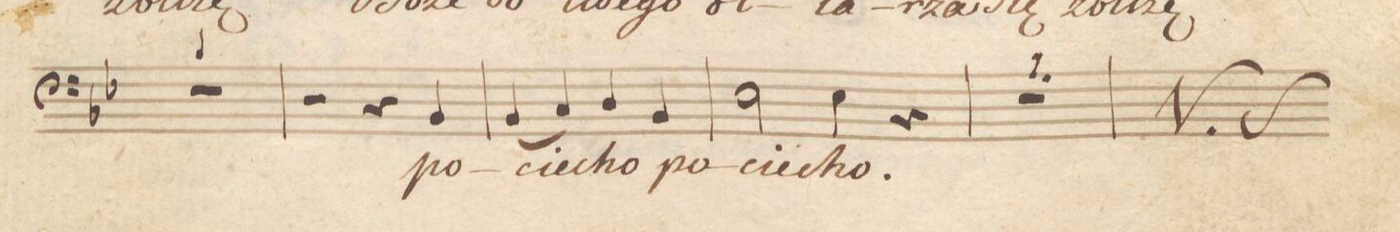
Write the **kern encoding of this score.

**kern	**text	**dynam
*I"Baſso.	*	*
*clefF4	*	*
*k[b-e-]	*	*
*met(C.|)	*	*
*M2/2	*	*
1r	.	.
=65	=65	=65
2r	.	.
4r	.	.
4BB-/	po-	.
=66	=66	=66
(4BB-/	-cie-	.
4C/)	.	.
4D/	-cho	.
4BB-/	po-	.
=67	=67	=67
2E-\	-cie-	.
4E-\	-cho.	.
4r	.	.
=68	=68	=68
1r	.	.
=69	=69	=69
*-	*-	*-
